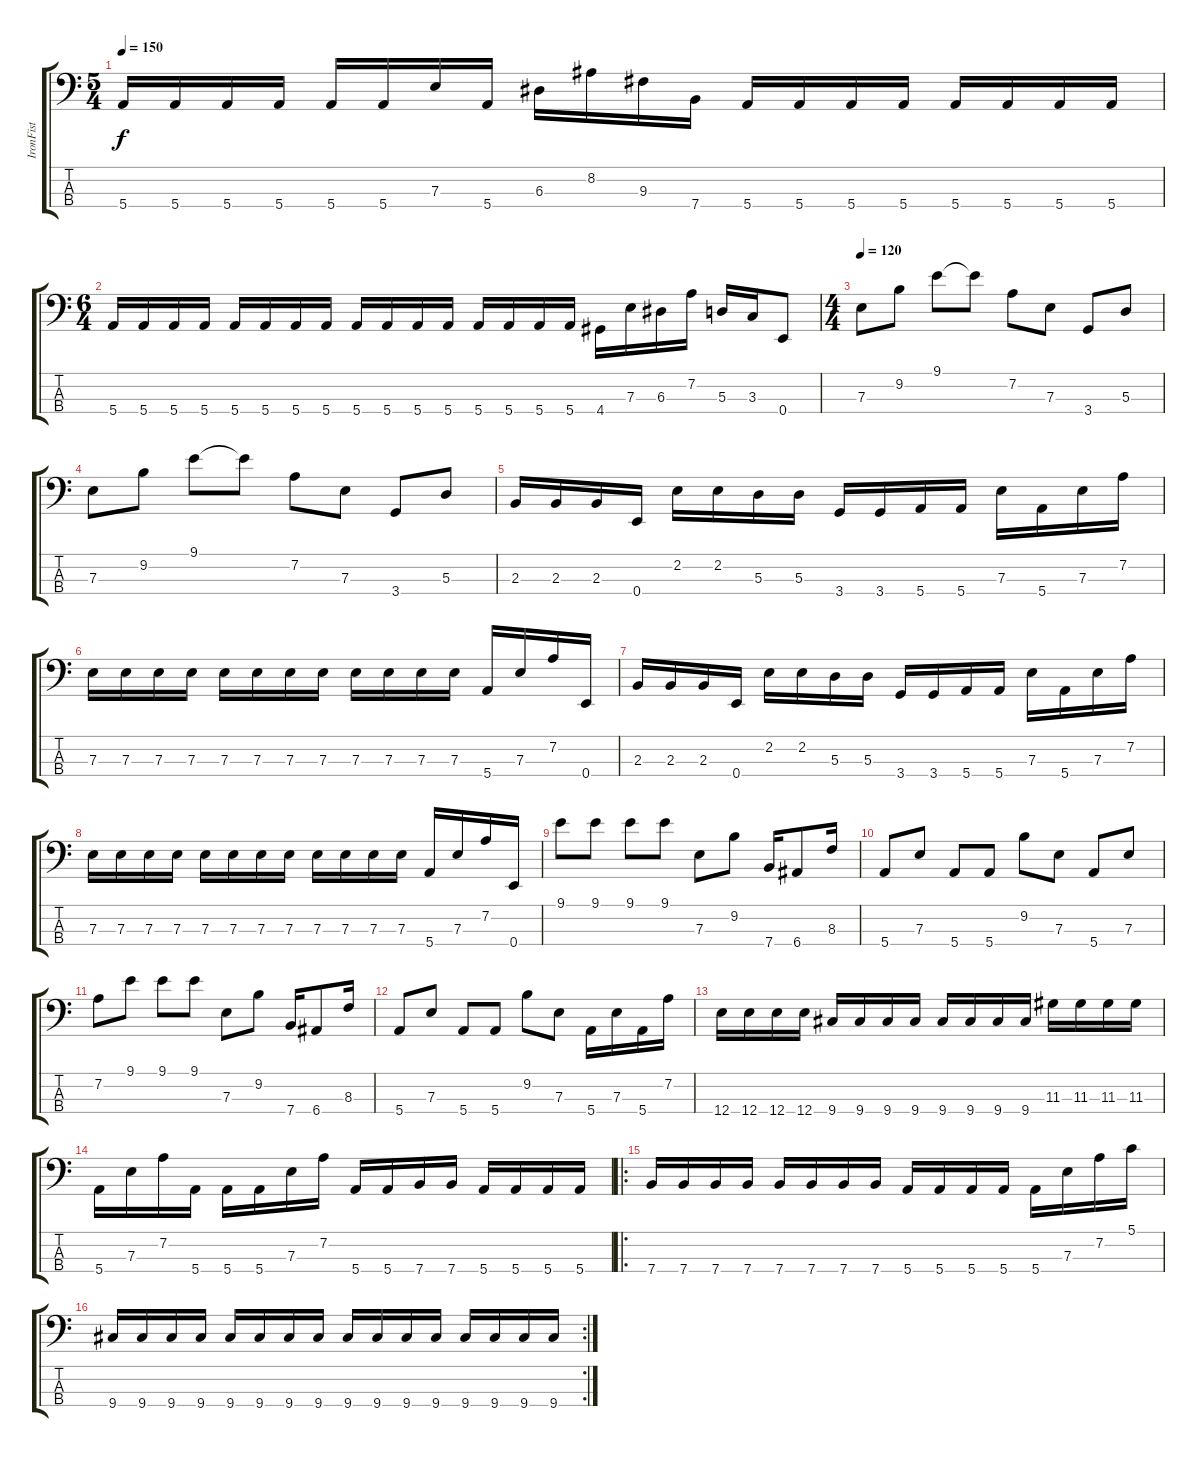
\track ("IronFist" "IronFist") {instrument electricbassfinger}
\staff {score tabs}
\tuning (G2 D2 A1 E1) {hide}
\ts (5 4)
\tempo 150
\clef f4
\ks c
5.4.16{dy f} 5.4.16 5.4.16 5.4.16 5.4.16 5.4.16 7.3.16 5.4.16 6.3.16 8.2.16 9.3.16 7.4.16 5.4.16 5.4.16 5.4.16 5.4.16 5.4.16 5.4.16 5.4.16 5.4.16 |
\ts (6 4)
5.4.16 5.4.16 5.4.16 5.4.16 5.4.16 5.4.16 5.4.16 5.4.16 5.4.16 5.4.16 5.4.16 5.4.16 5.4.16 5.4.16 5.4.16 5.4.16 4.4.16 7.3.16 6.3.16 7.2.16 5.3.16 3.3.16 0.4.8 |
\ts (4 4)
\tempo 120
7.3.8 9.2.8 9.1.8 9.1{t}.8 7.2.8 7.3.8 3.4.8 5.3.8 |
7.3.8 9.2.8 9.1.8 9.1{t}.8 7.2.8 7.3.8 3.4.8 5.3.8 |
2.3.16 2.3.16 2.3.16 0.4.16 2.2.16 2.2.16 5.3.16 5.3.16 3.4.16 3.4.16 5.4.16 5.4.16 7.3.16 5.4.16 7.3.16 7.2.16 |
7.3.16 7.3.16 7.3.16 7.3.16 7.3.16 7.3.16 7.3.16 7.3.16 7.3.16 7.3.16 7.3.16 7.3.16 5.4.16 7.3.16 7.2.16 0.4.16 |
2.3.16 2.3.16 2.3.16 0.4.16 2.2.16 2.2.16 5.3.16 5.3.16 3.4.16 3.4.16 5.4.16 5.4.16 7.3.16 5.4.16 7.3.16 7.2.16 |
7.3.16 7.3.16 7.3.16 7.3.16 7.3.16 7.3.16 7.3.16 7.3.16 7.3.16 7.3.16 7.3.16 7.3.16 5.4.16 7.3.16 7.2.16 0.4.16 |
9.1.8 9.1.8 9.1.8 9.1.8 7.3.8 9.2.8 7.4.16 6.4.8 8.3.16 |
5.4.8 7.3.8 5.4.8 5.4.8 9.2.8 7.3.8 5.4.8 7.3.8 |
7.2.8 9.1.8 9.1.8 9.1.8 7.3.8 9.2.8 7.4.16 6.4.8 8.3.16 |
5.4.8 7.3.8 5.4.8 5.4.8 9.2.8 7.3.8 5.4.16 7.3.16 5.4.16 7.2.16 |
12.4.16 12.4.16 12.4.16 12.4.16 9.4.16 9.4.16 9.4.16 9.4.16 9.4.16 9.4.16 9.4.16 9.4.16 11.3.16 11.3.16 11.3.16 11.3.16 |
5.4.16 7.3.16 7.2.16 5.4.16 5.4.16 5.4.16 7.3.16 7.2.16 5.4.16 5.4.16 7.4.16 7.4.16 5.4.16 5.4.16 5.4.16 5.4.16 |
\ro
7.4.16 7.4.16 7.4.16 7.4.16 7.4.16 7.4.16 7.4.16 7.4.16 5.4.16 5.4.16 5.4.16 5.4.16 5.4.16 7.3.16 7.2.16 5.1.16 |
\rc 2
9.4.16 9.4.16 9.4.16 9.4.16 9.4.16 9.4.16 9.4.16 9.4.16 9.4.16 9.4.16 9.4.16 9.4.16 9.4.16 9.4.16 9.4.16 9.4.16
